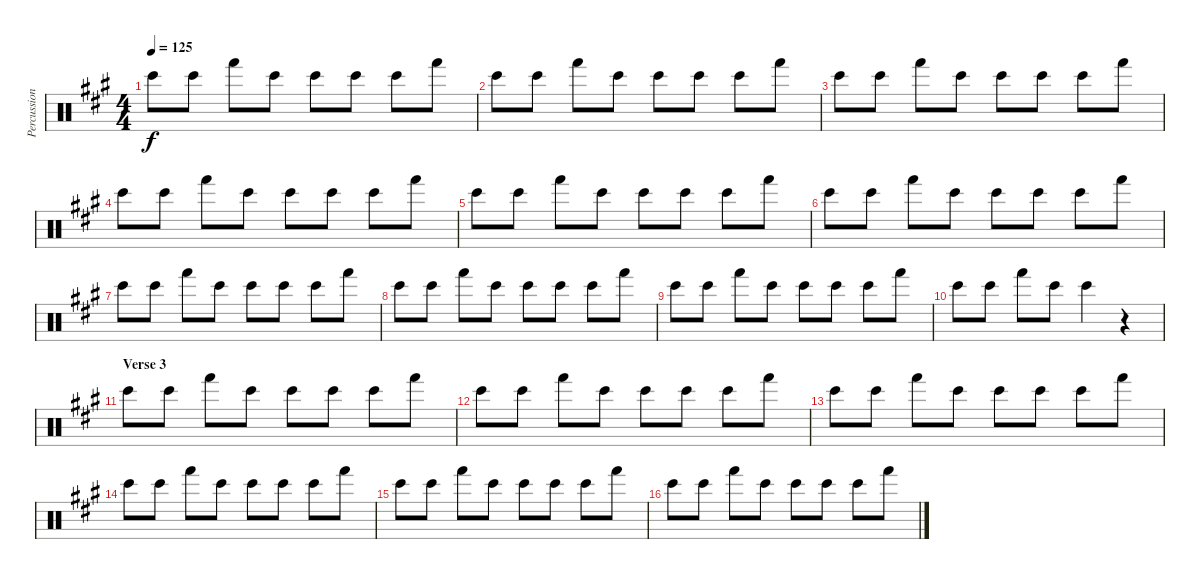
\track ("Percussion" "Percussion") {instrument percussion}
\staff {score}
\articulation defaults
\ts (4 4)
\tempo 125
\clef neutral
\ks a "Bongo High (hit)".8{dy f} "Bongo High (hit)".8 "Hand (hit)".8 "Bongo High (hit)".8 "Bongo High (hit)".8 "Bongo High (hit)".8 "Bongo High (hit)".8 "Hand (hit)".8
|
"Bongo High (hit)".8 "Bongo High (hit)".8 "Hand (hit)".8 "Bongo High (hit)".8 "Bongo High (hit)".8 "Bongo High (hit)".8 "Bongo High (hit)".8 "Hand (hit)".8 |
"Bongo High (hit)".8 "Bongo High (hit)".8 "Hand (hit)".8 "Bongo High (hit)".8 "Bongo High (hit)".8 "Bongo High (hit)".8 "Bongo High (hit)".8 "Hand (hit)".8 |
"Bongo High (hit)".8 "Bongo High (hit)".8 "Hand (hit)".8 "Bongo High (hit)".8 "Bongo High (hit)".8 "Bongo High (hit)".8 "Bongo High (hit)".8 "Hand (hit)".8 |
"Bongo High (hit)".8 "Bongo High (hit)".8 "Hand (hit)".8 "Bongo High (hit)".8 "Bongo High (hit)".8 "Bongo High (hit)".8 "Bongo High (hit)".8 "Hand (hit)".8 |
"Bongo High (hit)".8 "Bongo High (hit)".8 "Hand (hit)".8 "Bongo High (hit)".8 "Bongo High (hit)".8 "Bongo High (hit)".8 "Bongo High (hit)".8 "Hand (hit)".8 |
"Bongo High (hit)".8 "Bongo High (hit)".8 "Hand (hit)".8 "Bongo High (hit)".8 "Bongo High (hit)".8 "Bongo High (hit)".8 "Bongo High (hit)".8 "Hand (hit)".8 |
"Bongo High (hit)".8 "Bongo High (hit)".8 "Hand (hit)".8 "Bongo High (hit)".8 "Bongo High (hit)".8 "Bongo High (hit)".8 "Bongo High (hit)".8 "Hand (hit)".8 |
"Bongo High (hit)".8 "Bongo High (hit)".8 "Hand (hit)".8 "Bongo High (hit)".8 "Bongo High (hit)".8 "Bongo High (hit)".8 "Bongo High (hit)".8 "Hand (hit)".8 |
"Bongo High (hit)".8 "Bongo High (hit)".8 "Hand (hit)".8 "Bongo High (hit)".8 "Bongo High (hit)".4 r.4 |
\section ("" "Verse 3")
"Bongo High (hit)".8 "Bongo High (hit)".8 "Hand (hit)".8 "Bongo High (hit)".8 "Bongo High (hit)".8 "Bongo High (hit)".8 "Bongo High (hit)".8 "Hand (hit)".8 |
"Bongo High (hit)".8 "Bongo High (hit)".8 "Hand (hit)".8 "Bongo High (hit)".8 "Bongo High (hit)".8 "Bongo High (hit)".8 "Bongo High (hit)".8 "Hand (hit)".8 |
"Bongo High (hit)".8 "Bongo High (hit)".8 "Hand (hit)".8 "Bongo High (hit)".8 "Bongo High (hit)".8 "Bongo High (hit)".8 "Bongo High (hit)".8 "Hand (hit)".8 |
"Bongo High (hit)".8 "Bongo High (hit)".8 "Hand (hit)".8 "Bongo High (hit)".8 "Bongo High (hit)".8 "Bongo High (hit)".8 "Bongo High (hit)".8 "Hand (hit)".8 |
"Bongo High (hit)".8 "Bongo High (hit)".8 "Hand (hit)".8 "Bongo High (hit)".8 "Bongo High (hit)".8 "Bongo High (hit)".8 "Bongo High (hit)".8 "Hand (hit)".8 |
"Bongo High (hit)".8 "Bongo High (hit)".8 "Hand (hit)".8 "Bongo High (hit)".8 "Bongo High (hit)".8 "Bongo High (hit)".8 "Bongo High (hit)".8 "Hand (hit)".8
